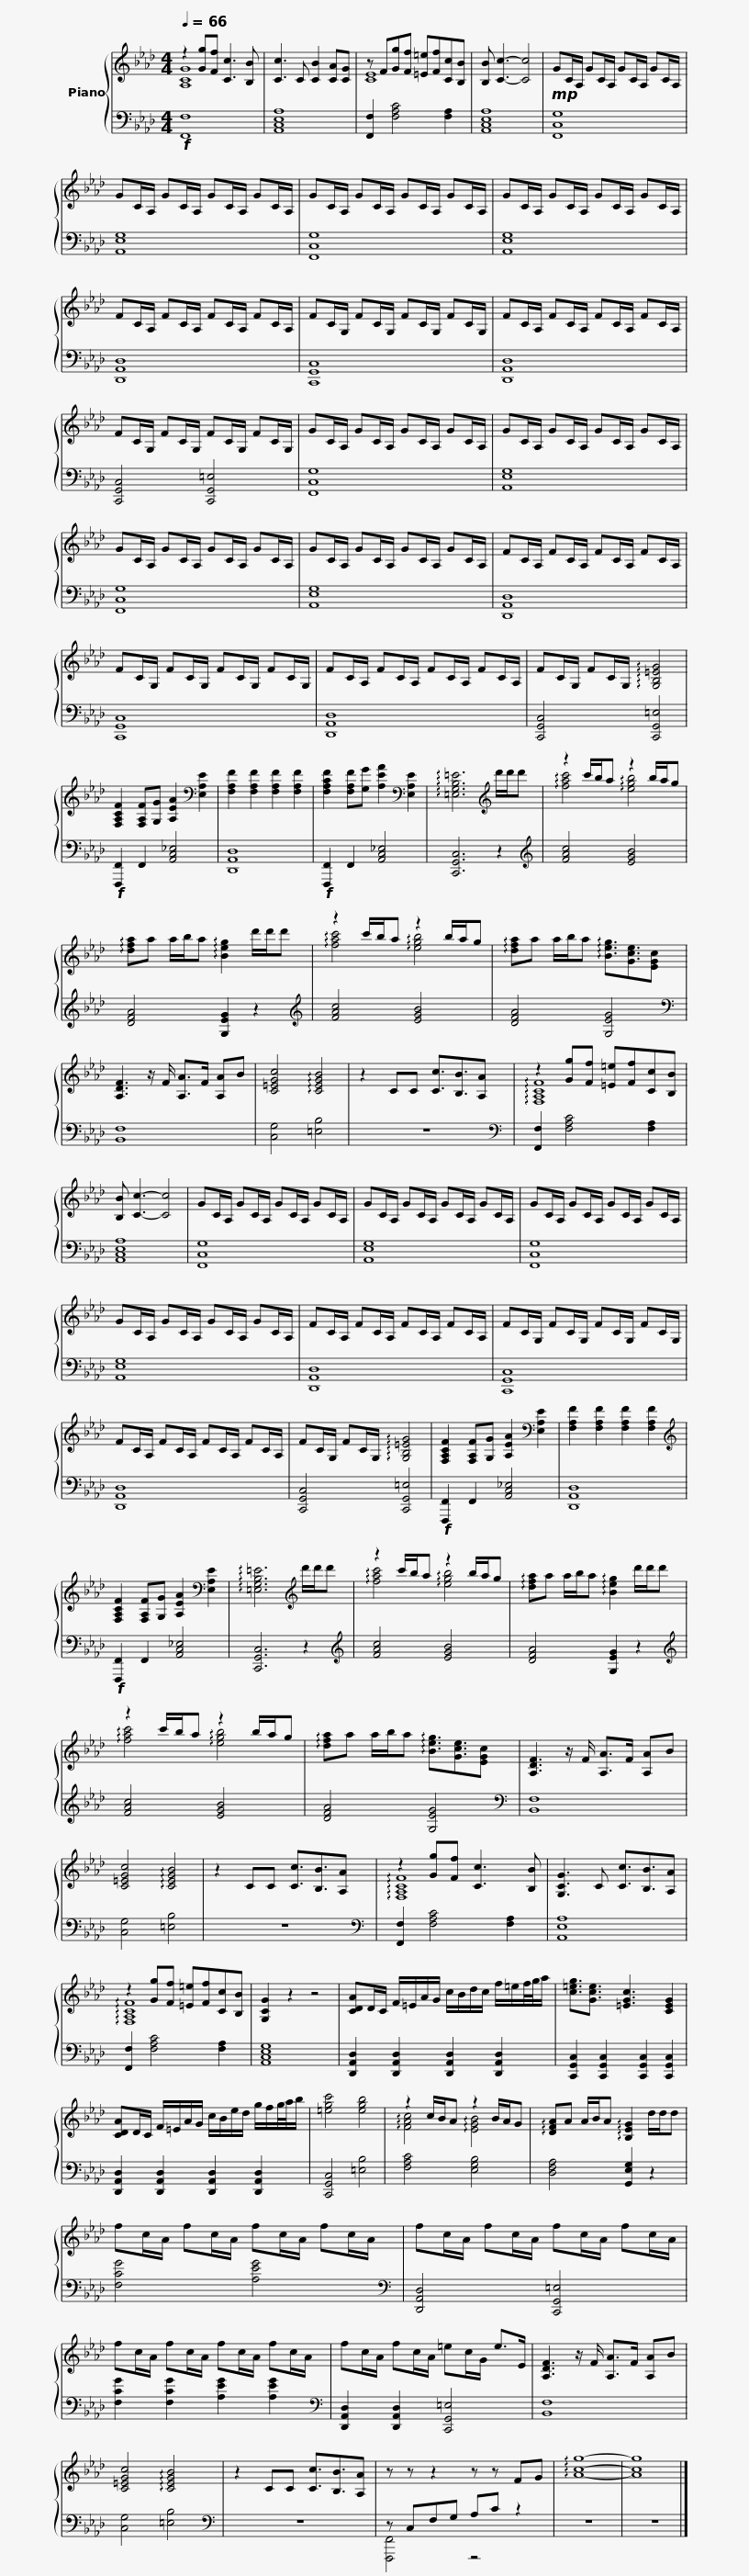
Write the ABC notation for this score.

X:1
%%score { ( 1 2 ) | ( 3 4 ) }
L:1/8
Q:1/4=66
M:4/4
I:linebreak $
K:Ab
V:1 treble
V:2 treble
V:3 bass
V:4 bass
V:1
 z2 [Gg][Ff] [Cc]3 [B,B] | [Cc]3 C [CB]2 [CA][CG] | z F[Gg][Ff] [=E=e][Ff][Cc][B,B] | [B,B] [Cc]3- [Cc]4 |!mp! GC/A,/ GC/A,/ GC/A,/ GC/A,/ |$ %5
 GC/A,/ GC/A,/ GC/A,/ GC/A,/ | GC/A,/ GC/A,/ GC/A,/ GC/A,/ | GC/A,/ GC/A,/ GC/A,/ GC/A,/ |$ FC/A,/ FC/A,/ FC/A,/ FC/A,/ | FC/G,/ FC/G,/ FC/G,/ FC/G,/ | %10
 FC/A,/ FC/A,/ FC/A,/ FC/A,/ |$ FC/G,/ FC/G,/ FC/G,/ FC/G,/ | GC/A,/ GC/A,/ GC/A,/ GC/A,/ | GC/A,/ GC/A,/ GC/A,/ GC/A,/ |$ GC/A,/ GC/A,/ GC/A,/ GC/A,/ | %15
 GC/A,/ GC/A,/ GC/A,/ GC/A,/ | FC/A,/ FC/A,/ FC/A,/ FC/A,/ |$ FC/G,/ FC/G,/ FC/G,/ FC/G,/ | FC/A,/ FC/A,/ FC/A,/ FC/A,/ | FC/G,/ FC/G,/ !arpeggio![G,B,=EG]4 | %20
 [F,A,CF]2 [F,A,F][G,G] [A,EA]2[K:bass] [E,A,E]2 |$ [F,A,F]2 [F,A,F]2 [F,A,F]2 [F,A,F]2 | [F,A,CF]2 [F,A,F][G,G] [A,EA]2[K:bass] [E,A,E]2 | !arpeggio![=E,G,B,=E]6[K:treble] d'/d'/d' | z2 c'/b/a z2 b/a/g | %25
 !arpeggio![dfa]a a/b/a !arpeggio![Beg]2 d'/d'/d' |$ z2 c'/b/a z2 b/a/g | !arpeggio![dfa]a a/b/a !arpeggio![Beg]3/2[Gce]3/2[EGc] | [A,DF]3 z/ F/ [A,A]>F [A,A]B | [C=EGc]4 !arpeggio![CEGB]4 | %30
 z2 CC [Cc]3/2[B,B]3/2[A,A] |$ z2 [Gg][Ff] [=E=e][Ff][Cc][B,B] | [B,B] [Cc]3- [Cc]4 | GC/A,/ GC/A,/ GC/A,/ GC/A,/ | GC/A,/ GC/A,/ GC/A,/ GC/A,/ |$ %35
 GC/A,/ GC/A,/ GC/A,/ GC/A,/ | GC/A,/ GC/A,/ GC/A,/ GC/A,/ | FC/A,/ FC/A,/ FC/A,/ FC/A,/ |$ FC/G,/ FC/G,/ FC/G,/ FC/G,/ | FC/A,/ FC/A,/ FC/A,/ FC/A,/ | %40
 FC/G,/ FC/G,/ !arpeggio![G,B,=EG]4 | [F,A,CF]2 [F,A,F][G,G] [A,EA]2[K:bass] [E,A,E]2 |$ [F,A,F]2 [F,A,F]2 [F,A,F]2 [F,A,F]2 |[K:treble] [F,A,CF]2 [F,A,F][G,G] [A,EA]2[K:bass] [E,A,E]2 | !arpeggio![=E,G,B,=E]6[K:treble] d'/d'/d' | %45
 z2 c'/b/a z2 b/a/g | !arpeggio![dfa]a a/b/a !arpeggio![Beg]2 d'/d'/d' |$ z2 c'/b/a z2 b/a/g | !arpeggio![dfa]a a/b/a !arpeggio![Beg]3/2[Gce]3/2[EGc] | [A,DF]3 z/ F/ [A,A]>F [A,A]B | %50
 [C=EGc]4 !arpeggio![CEGB]4 | z2 CC [Cc]3/2[B,B]3/2[A,A] |$ z2 [Gg][Ff] [Cc]3 [B,B] | [G,CG]3 C [Cc]3/2[B,B]3/2[A,A] | z2 [Gg][Ff] [=E=e][Ff][Cc][B,B] | %55
 [G,CG]2 z2 z4 | [CDA]D/C/ F/=E/A/G/ c/B/d/c/ f/=e/f/4g/4a/ |$ [c=eg]3/2[Gce]3/2 [=EGc]3 [CEG]2 | [CDA]D/C/ F/=E/A/G/ c/B/e/d/ g/f/g/4a/4b/ | [=egc']4 [egb]4 | %60
 z2 c/B/A z2 B/A/G | !arpeggio![DFA]A A/B/A !arpeggio![B,EG]2 d/d/d |$ fc/A/ fc/A/ fc/A/ fc/A/ | fc/A/ fc/A/ fc/A/ fc/A/ | fc/A/ fc/A/ fc/A/ fc/A/ | %65
 fc/A/ fc/A/ =ec/G/ e>E |$ [A,DF]3 z/ F/ [A,A]>F [A,A]B | [C=EGc]4 !arpeggio![CEGB]4 | z2 CC [Cc]3/2[B,B]3/2[A,A] | z z z2 z z FG | %70
 !arpeggio![Acg]8- | [Acg]8 |] %72
V:2
 [A,CG]8 | x8 | [CE]8 | x8 | x8 |$ %5
 x8 | x8 | x8 |$ x8 | x8 | %10
 x8 |$ x8 | x8 | x8 |$ x8 | %15
 x8 | x8 |$ x8 | x8 | x8 | %20
 x6[K:bass] x2 |$ x8 | x6[K:bass] x2 | x6[K:treble] x2 | !arpeggio![fac']4 !arpeggio![egb]4 | %25
 x8 |$ !arpeggio![fac']4 !arpeggio![egb]4 | x8 | x8 | x8 | %30
 x8 |$ !arpeggio![F,A,CF]8 | x8 | x8 | x8 |$ %35
 x8 | x8 | x8 |$ x8 | x8 | %40
 x8 | x6[K:bass] x2 |$ x8 |[K:treble] x6[K:bass] x2 | x6[K:treble] x2 | %45
 !arpeggio![fac']4 !arpeggio![egb]4 | x8 |$ !arpeggio![fac']4 !arpeggio![egb]4 | x8 | x8 | %50
 x8 | x8 |$ !arpeggio![F,A,CF]8 | x8 | !arpeggio![F,A,CF]8 | %55
 x8 | x8 |$ x8 | x8 | x8 | %60
 !arpeggio![FAc]4 !arpeggio![EGB]4 | x8 |$ x8 | x8 | x8 | %65
 x8 |$ x8 | x8 | x8 | x8 | %70
 x8 | x8 |] %72
V:3
!f! [F,,F,]8 | [A,,C,E,A,]8 | [F,,F,]2 [F,A,C]4 [F,A,]2 | [A,,C,E,A,]8 | [F,,C,G,]8 |$ %5
 [A,,E,G,]8 | [F,,C,G,]8 | [A,,E,G,]8 |$ [D,,A,,D,]8 | [C,,G,,C,]8 | %10
 [D,,A,,D,]8 |$ [C,,G,,C,]4 [C,,G,,=E,]4 | [F,,C,G,]8 | [A,,E,G,]8 |$ [F,,C,G,]8 | %15
 [A,,E,G,]8 | [D,,A,,D,]8 |$ [C,,G,,C,]8 | [D,,A,,D,]8 | [C,,G,,C,]4 [C,,G,,=E,]4 | %20
!f! [F,,,F,,]2 F,,2 [A,,C,_E,]4 |$ [D,,A,,D,]8 |!f! [F,,,F,,]2 F,,2 [A,,C,_E,]4 | [C,,G,,C,]6 z2 |[K:treble] [FAc]4 [EGB]4 | %25
 [DFA]4 [G,EG]2 z2 |$[K:treble] [FAc]4 [EGB]4 | [DFA]4 [G,EG]4 |[K:bass] [B,,F,]8 | [C,G,]4 [=E,B,]4 | %30
 z8 |$[K:bass] [F,,F,]2 [F,A,C]4 [F,A,]2 | [A,,C,E,A,]8 | [F,,C,G,]8 | [A,,E,G,]8 |$ %35
 [F,,C,G,]8 | [A,,E,G,]8 | [D,,A,,D,]8 |$ [C,,G,,C,]8 | [D,,A,,D,]8 | %40
 [C,,G,,C,]4 [C,,G,,=E,]4 |!f! [F,,,F,,]2 F,,2 [A,,C,_E,]4 |$ [D,,A,,D,]8 |!f! [F,,,F,,]2 F,,2 [A,,C,_E,]4 | [C,,G,,C,]6 z2 | %45
[K:treble] [FAc]4 [EGB]4 | [DFA]4 [G,EG]2 z2 |$[K:treble] [FAc]4 [EGB]4 | [DFA]4 [G,EG]4 |[K:bass] [B,,F,]8 | %50
 [C,G,]4 [=E,B,]4 | z8 |$[K:bass] [F,,F,]2 [F,A,C]4 [F,A,]2 | [A,,E,A,]8 | [F,,F,]2 [F,A,C]4 [F,A,]2 | %55
 [A,,C,E,G,]8 | [D,,A,,D,]2 [D,,A,,D,]2 [D,,A,,D,]2 [D,,A,,D,]2 |$ [C,,G,,C,]2 [C,,G,,C,]2 [C,,G,,C,]2 [C,,G,,C,]2 | [D,,A,,D,]2 [D,,A,,D,]2 [D,,A,,D,]2 [D,,A,,D,]2 | [C,,G,,C,]4 [=E,B,]4 | %60
 [F,A,C]4 [E,G,B,]4 | [D,F,A,]4 [G,,E,G,]2 z2 |$ [F,CG]4 [A,EG]4 |[K:bass] [D,,A,,D,]4 [C,,G,,=E,]4 | [F,CG]2 [F,CG]2 [A,EG]2 [A,EG]2 | %65
[K:bass] [D,,A,,D,]2 [D,,A,,D,]2 [C,,G,,=E,]4 |$ [B,,F,]8 | [C,G,]4 [=E,B,]4 |[K:bass] z8 | z C,F,G, A,C z2 | %70
 z8 | z8 |] %72
V:4
 x8 | x8 | x8 | x8 | x8 |$ %5
 x8 | x8 | x8 |$ x8 | x8 | %10
 x8 |$ x8 | x8 | x8 |$ x8 | %15
 x8 | x8 |$ x8 | x8 | x8 | %20
 x8 |$ x8 | x8 | x8 |[K:treble] x8 | %25
 x8 |$[K:treble] x8 | x8 |[K:bass] x8 | x8 | %30
 x8 |$[K:bass] x8 | x8 | x8 | x8 |$ %35
 x8 | x8 | x8 |$ x8 | x8 | %40
 x8 | x8 |$ x8 | x8 | x8 | %45
[K:treble] x8 | x8 |$[K:treble] x8 | x8 |[K:bass] x8 | %50
 x8 | x8 |$[K:bass] x8 | x8 | x8 | %55
 x8 | x8 |$ x8 | x8 | x8 | %60
 x8 | x8 |$ x8 |[K:bass] x8 | x8 | %65
[K:bass] x8 |$ x8 | x8 |[K:bass] x8 | [F,,,F,,]4 z4 | %70
 x8 | x8 |] %72
